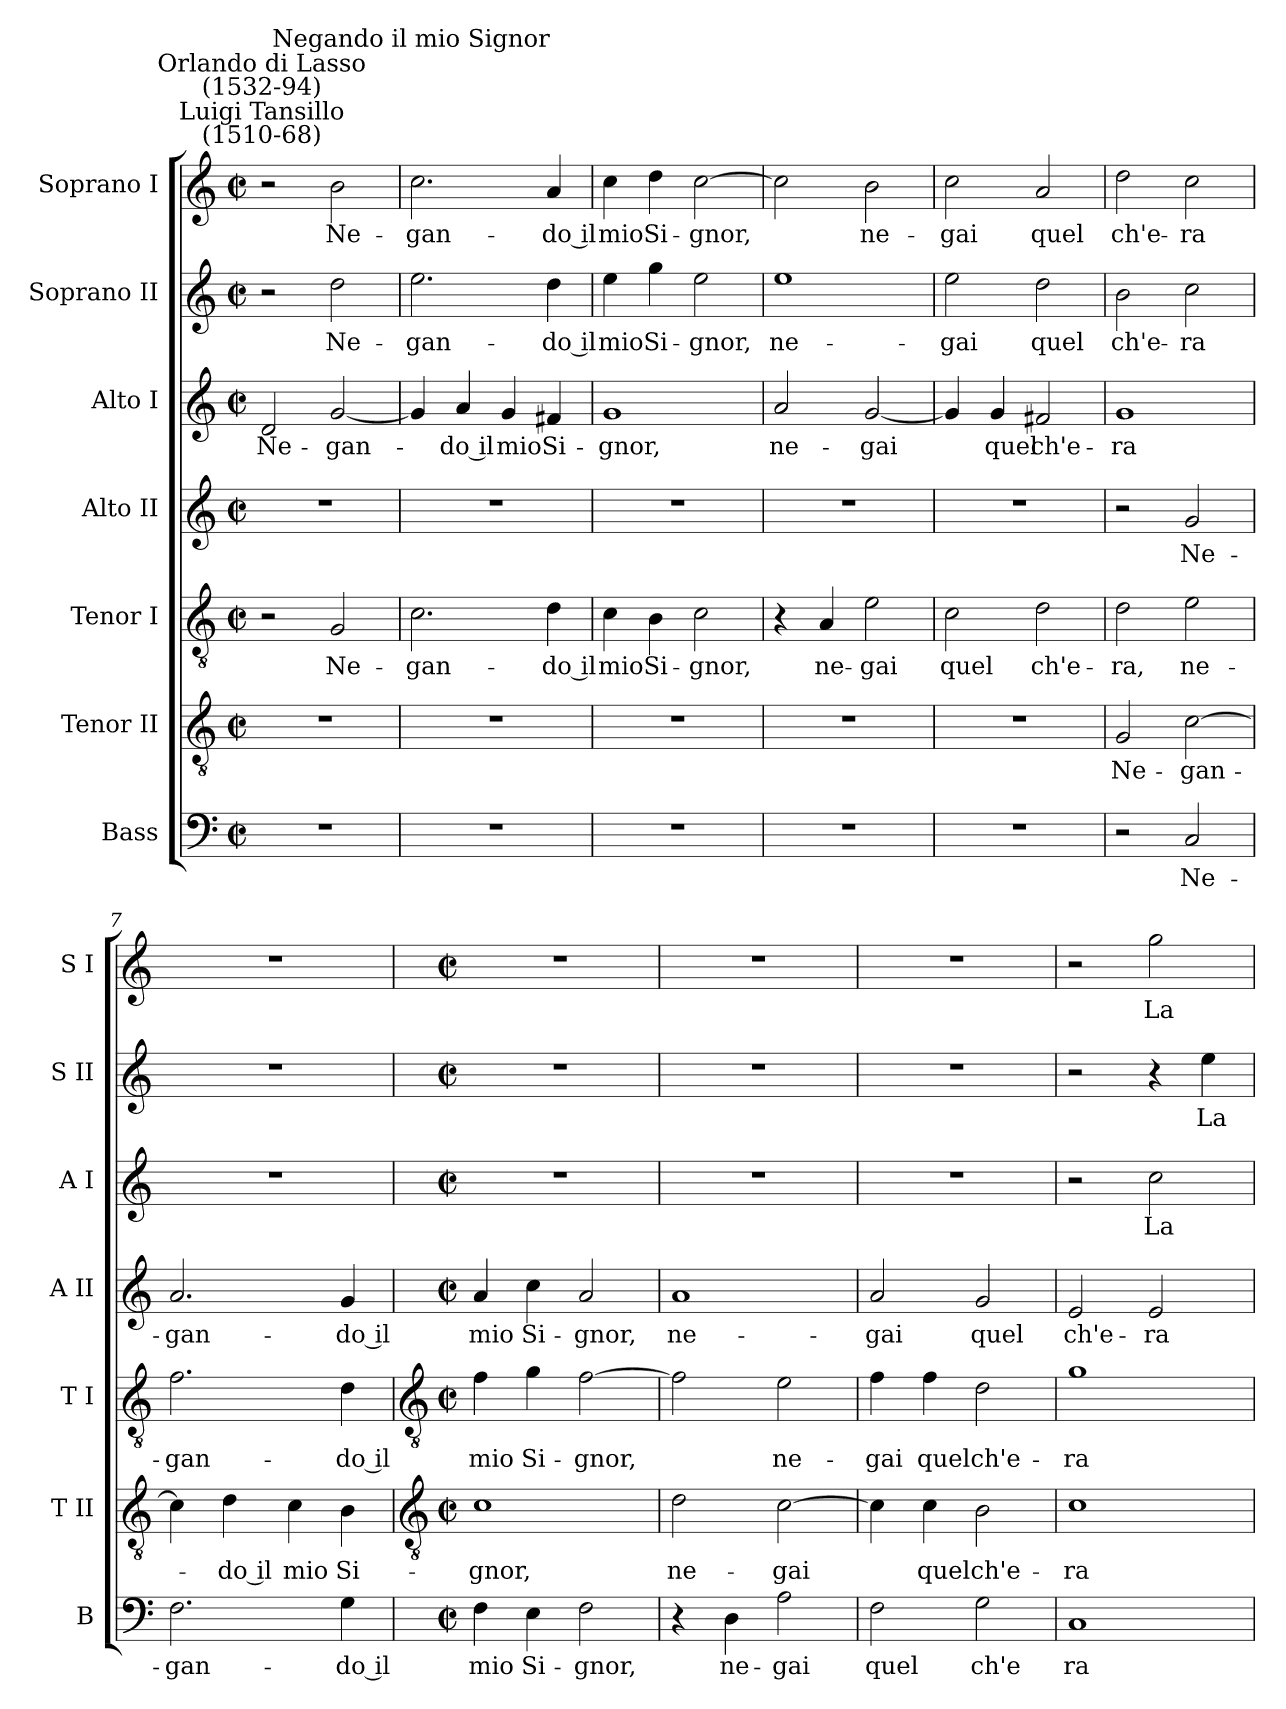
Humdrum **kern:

**kern	**text	**kern	**text	**kern	**text	**kern	**text	**kern	**text	**kern	**text	**kern	**text
*part7	*part7	*part6	*part6	*part5	*part5	*part4	*part4	*part3	*part3	*part2	*part2	*part1	*part1
*staff7	*staff7	*staff6	*staff6	*staff5	*staff5	*staff4	*staff4	*staff3	*staff3	*staff2	*staff2	*staff1	*staff1
*I"Bass	*	*I"Tenor II	*	*I"Tenor I	*	*I"Alto II	*	*I"Alto I	*	*I"Soprano II	*	*I"Soprano I	*
*I'B	*	*I'T II	*	*I'T I	*	*I'A II	*	*I'A I	*	*I'S II	*	*I'S I	*
*clefF4	*	*clefGv2	*	*clefGv2	*	*clefG2	*	*clefG2	*	*clefG2	*	*clefG2	*
*k[]	*	*k[]	*	*k[]	*	*k[]	*	*k[]	*	*k[]	*	*k[]	*
*C:	*	*C:	*	*C:	*	*C:	*	*C:	*	*C:	*	*C:	*
*M2/2	*	*M2/2	*	*M2/2	*	*M2/2	*	*M2/2	*	*M2/2	*	*M2/2	*
*met(c|)	*	*met(c|)	*	*met(c|)	*	*met(c|)	*	*met(c|)	*	*met(c|)	*	*met(c|)	*
=1	=1	=1	=1	=1	=1	=1	=1	=1	=1	=1	=1	=1	=1
!	!	!	!	!	!	!	!	!	!	!	!	!LO:TX:a:cj:t=Luigi Tansillo\n(1510-68)	!
!	!	!	!	!	!	!	!	!	!	!	!	!LO:TX:a:cj:t=Orlando di Lasso\n(1532-94)	!
!	!	!	!	!	!	!	!	!	!LO:LY:b	!	!	!	!
1r	.	1r	.	2r	.	1r	.	2d	Ne-	2r	.	2r	.
!	!	!	!	!	!LO:LY:b	!	!	!	!LO:LY:b	!	!LO:LY:b	!	!LO:LY:b
.	.	.	.	2G	Ne-	.	.	[2g	-gan-	2dd	Ne-	2b	Ne-
=2	=2	=2	=2	=2	=2	=2	=2	=2	=2	=2	=2	=2	=2
!	!	!	!	!	!	!	!	!	!	!	!	!LO:TX:a:cj:t=Negando il mio Signor	!
!	!	!	!	!	!LO:LY:b	!	!	!	!	!	!LO:LY:b	!	!LO:LY:b
1r	.	1r	.	2.c	-gan-	1r	.	4g]	.	2.ee	-gan-	2.cc	-gan-
!	!	!	!	!	!	!	!	!	!LO:LY:b	!	!	!	!
.	.	.	.	.	.	.	.	4a	do il	.	.	.	.
!	!	!	!	!	!	!	!	!	!LO:LY:b	!	!	!	!
.	.	.	.	.	.	.	.	4g	mio	.	.	.	.
!	!	!	!	!	!LO:LY:b	!	!	!	!LO:LY:b	!	!LO:LY:b	!	!LO:LY:b
.	.	.	.	4d	-do il	.	.	4f#X	Si-	4dd	-do il	4a	-do il
=3	=3	=3	=3	=3	=3	=3	=3	=3	=3	=3	=3	=3	=3
!	!	!	!	!	!LO:LY:b	!	!	!	!LO:LY:b	!	!LO:LY:b	!	!LO:LY:b
1r	.	1r	.	4c	mio	1r	.	1g	-gnor,	4ee	mio	4cc	mio
!	!	!	!	!	!LO:LY:b	!	!	!	!	!	!LO:LY:b	!	!LO:LY:b
.	.	.	.	4B	Si-	.	.	.	.	4gg	Si-	4dd	Si-
!	!	!	!	!	!LO:LY:b	!	!	!	!	!	!LO:LY:b	!	!LO:LY:b
.	.	.	.	2c	-gnor,	.	.	.	.	2ee	-gnor,	[2cc	-gnor,
=4	=4	=4	=4	=4	=4	=4	=4	=4	=4	=4	=4	=4	=4
!	!	!	!	!	!	!	!	!	!LO:LY:b	!	!LO:LY:b	!	!
1r	.	1r	.	4r	.	1r	.	2a	ne-	1ee	ne-	2cc]	.
!	!	!	!	!	!LO:LY:b	!	!	!	!	!	!	!	!
.	.	.	.	4A	ne-	.	.	.	.	.	.	.	.
!	!	!	!	!	!LO:LY:b	!	!	!	!LO:LY:b	!	!	!	!LO:LY:b
.	.	.	.	2e	-gai	.	.	[2g	-gai	.	.	2b	ne-
=5	=5	=5	=5	=5	=5	=5	=5	=5	=5	=5	=5	=5	=5
!	!	!	!	!	!LO:LY:b	!	!	!	!	!	!LO:LY:b	!	!LO:LY:b
1r	.	1r	.	2c	quel	1r	.	4g]	.	2ee	-gai	2cc	-gai
!	!	!	!	!	!	!	!	!	!LO:LY:b	!	!	!	!
.	.	.	.	.	.	.	.	4g	quel	.	.	.	.
!	!	!	!	!	!LO:LY:b	!	!	!	!LO:LY:b	!	!LO:LY:b	!	!LO:LY:b
.	.	.	.	2d	ch'e-	.	.	2f#X	ch'e-	2dd	quel	2a	quel
=6	=6	=6	=6	=6	=6	=6	=6	=6	=6	=6	=6	=6	=6
!	!	!	!LO:LY:b	!	!LO:LY:b	!	!	!	!LO:LY:b	!	!LO:LY:b	!	!LO:LY:b
2r	.	2G	Ne-	2d	-ra,	2r	.	1g	-ra	2b	ch'e-	2dd	ch'e-
!	!LO:LY:b	!	!LO:LY:b	!	!LO:LY:b	!	!LO:LY:b	!	!	!	!LO:LY:b	!	!LO:LY:b
2C	Ne-	[2c	-gan-	2e	ne-	2g	Ne-	.	.	2cc	ra	2cc	ra
=7	=7	=7	=7	=7	=7	=7	=7	=7	=7	=7	=7	=7	=7
!	!LO:LY:b	!	!	!	!LO:LY:b	!	!LO:LY:b	!	!	!	!	!	!
2.F	-gan-	4c]	.	2.f	-gan-	2.a	-gan-	1r	.	1r	.	1r	.
!	!	!	!LO:LY:b	!	!	!	!	!	!	!	!	!	!
.	.	4d	do il	.	.	.	.	.	.	.	.	.	.
!	!	!	!LO:LY:b	!	!	!	!	!	!	!	!	!	!
.	.	4c	mio	.	.	.	.	.	.	.	.	.	.
!	!LO:LY:b	!	!LO:LY:b	!	!LO:LY:b	!	!LO:LY:b	!	!	!	!	!	!
4G	-do il	4B	Si-	4d	-do il	4g	-do il	.	.	.	.	.	.
!!LO:LB:g=z
=8	=8	=8	=8	=8	=8	=8	=8	=8	=8	=8	=8	=8	=8
*	*	*clefGv2	*	*clefGv2	*	*	*	*	*	*	*	*	*
*M2/2	*	*M2/2	*	*M2/2	*	*M2/2	*	*M2/2	*	*M2/2	*	*M2/2	*
*met(c|)	*	*met(c|)	*	*met(c|)	*	*met(c|)	*	*met(c|)	*	*met(c|)	*	*met(c|)	*
!	!LO:LY:b	!	!LO:LY:b	!	!LO:LY:b	!	!LO:LY:b	!	!	!	!	!	!
4F	mio	1c	-gnor,	4f	mio	4a	mio	1r	.	1r	.	1r	.
!	!LO:LY:b	!	!	!	!LO:LY:b	!	!LO:LY:b	!	!	!	!	!	!
4E	Si-	.	.	4g	Si-	4cc	Si-	.	.	.	.	.	.
!	!LO:LY:b	!	!	!	!LO:LY:b	!	!LO:LY:b	!	!	!	!	!	!
2F	-gnor,	.	.	[2f	-gnor,	2a	-gnor,	.	.	.	.	.	.
=9	=9	=9	=9	=9	=9	=9	=9	=9	=9	=9	=9	=9	=9
!	!	!	!LO:LY:b	!	!	!	!LO:LY:b	!	!	!	!	!	!
4r	.	2d	ne-	2f]	.	1a	ne-	1r	.	1r	.	1r	.
!	!LO:LY:b	!	!	!	!	!	!	!	!	!	!	!	!
4D	ne-	.	.	.	.	.	.	.	.	.	.	.	.
!	!LO:LY:b	!	!LO:LY:b	!	!LO:LY:b	!	!	!	!	!	!	!	!
2A	-gai	[2c	-gai	2e	ne-	.	.	.	.	.	.	.	.
=10	=10	=10	=10	=10	=10	=10	=10	=10	=10	=10	=10	=10	=10
!	!LO:LY:b	!	!	!	!LO:LY:b	!	!LO:LY:b	!	!	!	!	!	!
2F	quel	4c]	.	4f	-gai	2a	-gai	1r	.	1r	.	1r	.
!	!	!	!LO:LY:b	!	!LO:LY:b	!	!	!	!	!	!	!	!
.	.	4c	quel	4f	quel	.	.	.	.	.	.	.	.
!	!LO:LY:b	!	!LO:LY:b	!	!LO:LY:b	!	!LO:LY:b	!	!	!	!	!	!
2G	ch'e	2B	ch'e-	2d	ch'e-	2g	quel	.	.	.	.	.	.
=11	=11	=11	=11	=11	=11	=11	=11	=11	=11	=11	=11	=11	=11
!	!LO:LY:b	!	!LO:LY:b	!	!LO:LY:b	!	!LO:LY:b	!	!	!	!	!	!
1C	ra	1c	-ra	1g	-ra	2e	ch'e-	2r	.	2r	.	2r	.
!	!	!	!	!	!	!	!LO:LY:b	!	!LO:LY:b	!	!	!	!LO:LY:b
.	.	.	.	.	.	2e	-ra	2cc	La	4r	.	2gg	La
!	!	!	!	!	!	!	!	!	!	!	!LO:LY:b	!	!
.	.	.	.	.	.	.	.	.	.	4ee	La	.	.
=	=	=	=	=	=	=	=	=	=	=	=	=	=
*-	*-	*-	*-	*-	*-	*-	*-	*-	*-	*-	*-	*-	*-
